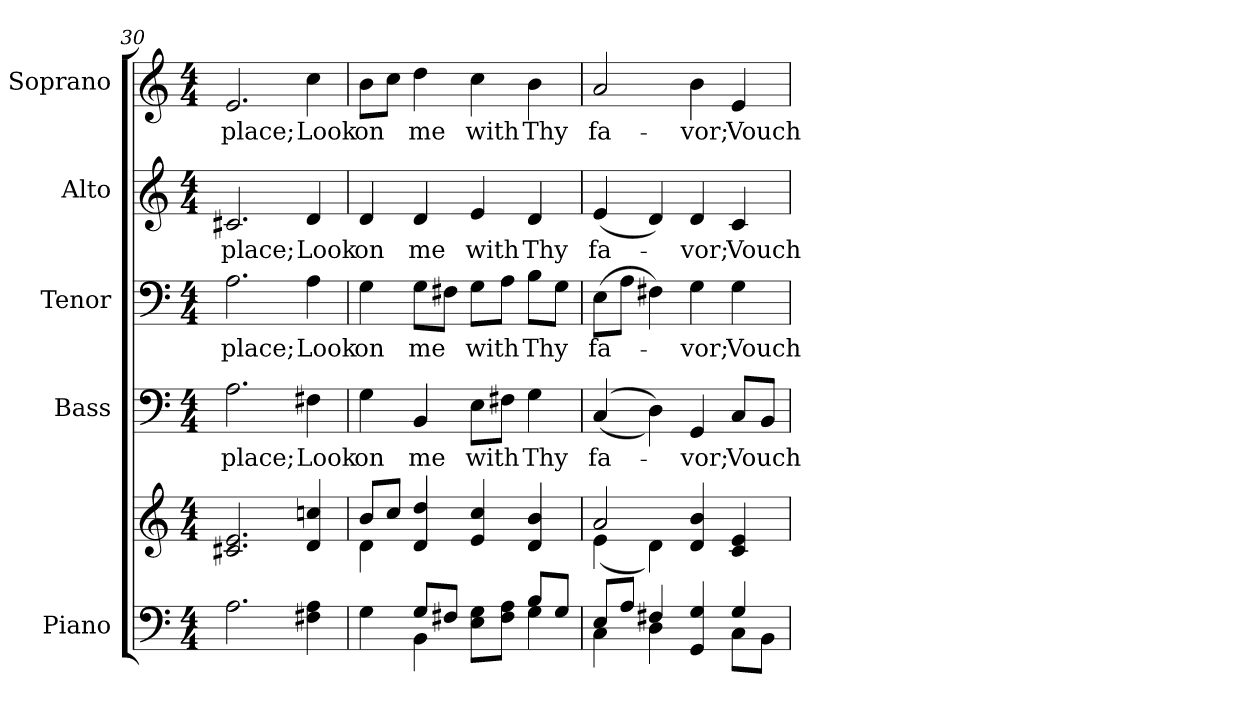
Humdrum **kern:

**kern	**kern	**kern	**text	**kern	**text	**kern	**text	**kern	**text
*part5	*part5	*part4	*part4	*part3	*part3	*part2	*part2	*part1	*part1
*staff6	*staff5	*staff4	*staff4	*staff3	*staff3	*staff2	*staff2	*staff1	*staff1
*I"Piano	*	*I"Bass	*	*I"Tenor	*	*I"Alto	*	*I"Soprano	*
*I'Pno.	*	*I'B.	*	*I'T.	*	*I'A.	*	*I'S.	*
!!LO:PB:g=z
*clefF4	*clefG2	*clefF4	*	*clefF4	*	*clefG2	*	*clefG2	*
*k[]	*k[]	*k[]	*	*k[]	*	*k[]	*	*k[]	*
*C:	*C:	*C:	*	*C:	*	*C:	*	*C:	*
*M4/4	*M4/4	*M4/4	*	*M4/4	*	*M4/4	*	*M4/4	*
=30	=30	=30	=30	=30	=30	=30	=30	=30	=30
!	!	!	!LO:LY:b:color=#000000	!	!	!	!	!	!
!	!	!	!	!	!LO:LY:b:color=#000000	!	!	!	!
!	!	!	!	!	!	!	!LO:LY:b:color=#000000	!	!
!	!	!	!	!	!	!	!	!	!LO:LY:b:color=#000000
2.Ai\	2.c#Xi/ 2.ei	2.Ai\	place;	2.Ai\	place;	2.c#Xi/	place;	2.ei/	place;
!	!	!	!LO:LY:b:color=#000000	!	!	!	!	!	!
!	!	!	!	!	!LO:LY:b:color=#000000	!	!	!	!
!	!	!	!	!	!	!	!LO:LY:b:color=#000000	!	!
!	!	!	!	!	!	!	!	!	!LO:LY:b:color=#000000
4F#Xi\ 4Ai	4di/ 4ccni	4F#Xi\	Look	4Ai\	Look	4di/	Look	4cci\	Look
=31	=31	=31	=31	=31	=31	=31	=31	=31	=31
*^	*^	*	*	*	*	*	*	*	*
!	!	!	!	!	!LO:LY:b:color=#000000	!	!	!	!	!	!
!	!	!	!	!	!	!	!LO:LY:b:color=#000000	!	!	!	!
!	!	!	!	!	!	!	!	!	!LO:LY:b:color=#000000	!	!
!	!	!	!	!	!	!	!	!	!	!	!LO:LY:b:color=#000000
4Gi\	4ryy	8bi/L	4di\	4Gi\	on	4Gi\	on	4di/	on	8bi\L	on
.	.	8cci/J	.	.	.	.	.	.	.	8cci\J	.
!	!	!	!	!	!LO:LY:b:color=#000000	!	!	!	!	!	!
!	!	!	!	!	!	!	!LO:LY:b:color=#000000	!	!	!	!
!	!	!	!	!	!	!	!	!	!LO:LY:b:color=#000000	!	!
!	!	!	!	!	!	!	!	!	!	!	!LO:LY:b:color=#000000
8Gi/L	4BBi\	4di/ 4ddi	4ryy	4BBi/	me	8Gi\L	me	4di/	me	4ddi\	me
8F#Xi/J	.	.	.	.	.	8F#Xi\J	.	.	.	.	.
!	!	!	!	!	!LO:LY:b:color=#000000	!	!	!	!	!	!
!	!	!	!	!	!	!	!LO:LY:b:color=#000000	!	!	!	!
!	!	!	!	!	!	!	!	!	!LO:LY:b:color=#000000	!	!
!	!	!	!	!	!	!	!	!	!	!	!LO:LY:b:color=#000000
8Ei\ 8GiL	4ryy	4ei/ 4cci	2ryy	8Ei\L	with	8Gi\L	with	4ei/	with	4cci\	with
8F#i\ 8AiJ	.	.	.	8F#Xi\J	.	8Ai\J	.	.	.	.	.
!	!	!	!	!	!LO:LY:b:color=#000000	!	!	!	!	!	!
!	!	!	!	!	!	!	!LO:LY:b:color=#000000	!	!	!	!
!	!	!	!	!	!	!	!	!	!LO:LY:b:color=#000000	!	!
!	!	!	!	!	!	!	!	!	!	!	!LO:LY:b:color=#000000
8Bi/L	4Gi\	4di/ 4bi	.	4Gi\	Thy	8Bi\L	Thy	4di/	Thy	4bi\	Thy
8Gi/J	.	.	.	.	.	8Gi\J	.	.	.	.	.
!!LO:PB:g=z
=32	=32	=32	=32	=32	=32	=32	=32	=32	=32	=32	=32
!	!	!	!	!	!LO:LY:b:color=#000000	!	!	!	!	!	!
!	!	!	!	!	!	!	!LO:LY:b:color=#000000	!	!	!	!
!	!	!	!	!	!	!	!	!	!LO:LY:b:color=#000000	!	!
!	!	!	!	!	!	!	!	!	!	!	!LO:LY:b:color=#000000
8Ei/L	4Ci\	2ai/	(4ei\	((4Ci/	fa-	(8Ei\L	fa-	(4ei/	fa-	2ai/	fa-
8Ai/J	.	.	.	.	.	8Ai\J	.	.	.	.	.
4F#Xi/	4Di\	.	4di\)	4Di\))	.	4F#Xi\)	.	4di/)	.	.	.
!	!	!	!	!	!LO:LY:b:color=#000000	!	!	!	!	!	!
!	!	!	!	!	!	!	!LO:LY:b:color=#000000	!	!	!	!
!	!	!	!	!	!	!	!	!	!LO:LY:b:color=#000000	!	!
!	!	!	!	!	!	!	!	!	!	!	!LO:LY:b:color=#000000
4GGi/ 4Gi	4ryy	4di/ 4bi	2ryy	4GGi/	-vor;	4Gi\	-vor;	4di/	-vor;	4bi\	-vor;
!	!	!	!	!	!LO:LY:b:color=#000000	!	!	!	!	!	!
!	!	!	!	!	!	!	!LO:LY:b:color=#000000	!	!	!	!
!	!	!	!	!	!	!	!	!	!LO:LY:b:color=#000000	!	!
!	!	!	!	!	!	!	!	!	!	!	!LO:LY:b:color=#000000
4Gi/	8Ci\L	4ci/ 4ei	.	8Ci/L	Vouch-	4Gi\	Vouch-	4ci/	Vouch-	4ei/	Vouch-
.	8BBi\J	.	.	8BBi/J	.	.	.	.	.	.	.
*v	*v	*	*	*	*	*	*	*	*	*	*
*	*v	*v	*	*	*	*	*	*	*	*
=	=	=	=	=	=	=	=	=	=
*-	*-	*-	*-	*-	*-	*-	*-	*-	*-
